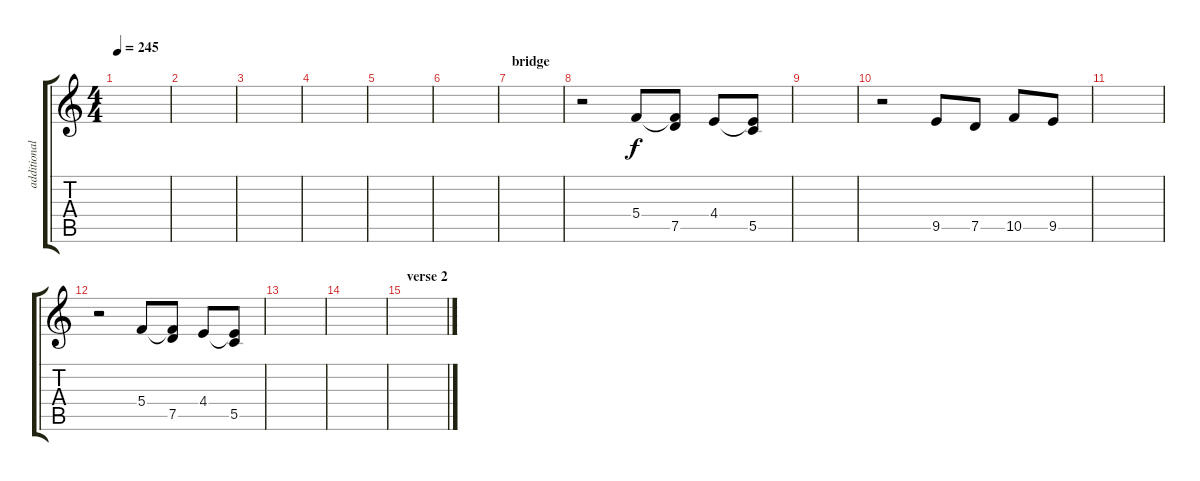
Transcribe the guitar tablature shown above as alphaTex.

\track ("additional guitar" "additional") {instrument distortionguitar}
\staff {score tabs}
\tuning (D4 A3 F3 C3 G2 D2) {hide}
\ts (4 4)
\tempo 245
\clef g2
\ks c
|
|
|
|
|
|
\section ("" "bridge")
|
r.2 5.4.8 (5.4{t} 7.5).8 4.4.8 (4.4{t} 5.5).8 |
|
r.2 9.5.8 7.5.8 10.5.8 9.5.8 |
|
r.2 5.4.8 (5.4{t} 7.5).8 4.4.8 (4.4{t} 5.5).8 |
|
|
\section ("" "verse 2")
